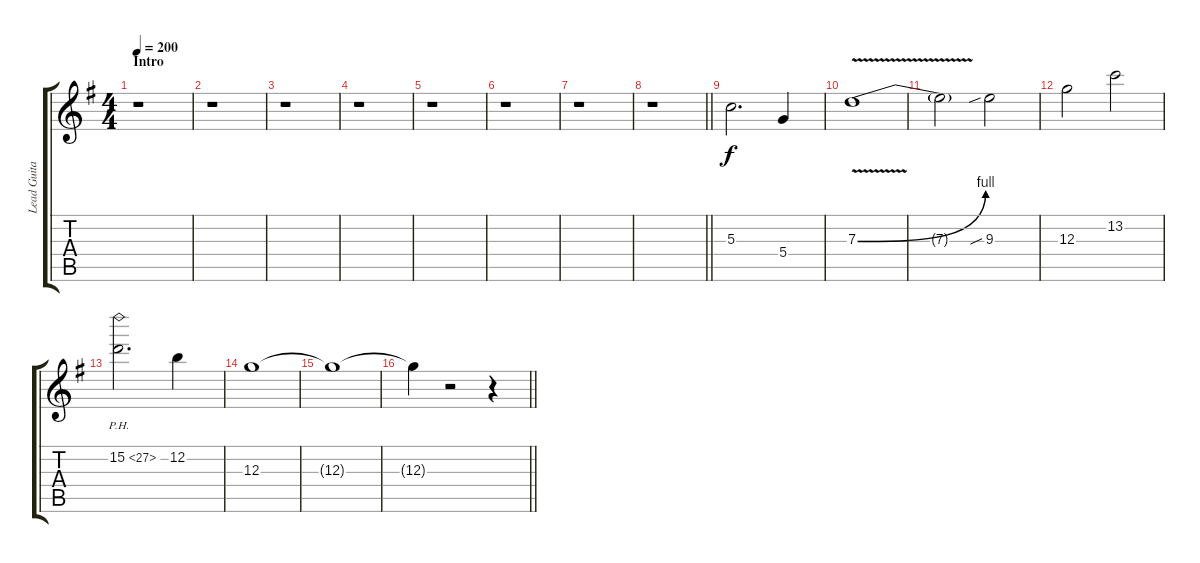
\track ("Lead Guitar A" "Lead Guita") {instrument overdrivenguitar}
\staff {score tabs}
\tuning (E4 B3 G3 D3 A2 E2) {hide}
\ts (4 4)
\section ("" "Intro")
\tempo 200
\clef g2
\ks g
r.1{dy f instrument overdrivenguitar} |
r.1 |
r.1 |
r.1 |
r.1 |
r.1 |
r.1 |
\barLineRight lightlight
r.1 |
\section ("" "")
5.3.2{d} 5.4.4 |
7.3{be (bend 0 0 60 4) v}.1 |
7.3{t}.2 9.3{sib}.2 |
12.3.2 13.2.2 |
15.2{ph 12}.2{d} 12.2.4 |
12.3.1 |
12.3{t}.1 |
\barLineRight lightlight
12.3{t}.4 r.2 r.4
